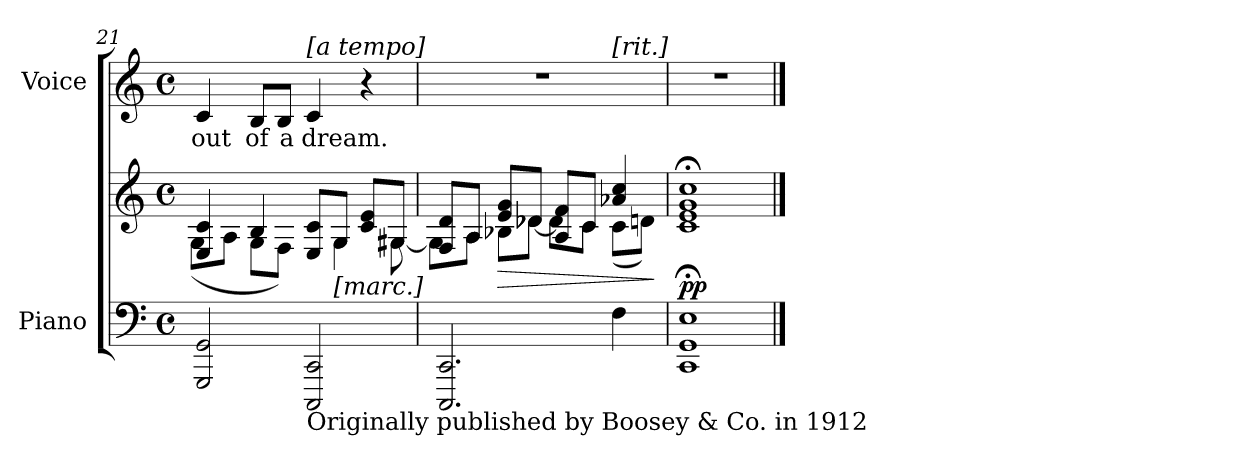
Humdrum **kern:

**kern	**kern	**dynam	**kern	**text
*part2	*part2	*part2	*part1	*part1
*staff3	*staff2	*staff2/3	*staff1	*staff1
*I"Piano	*	*	*I"Voice	*
*I'Pno	*	*	*I'Voice	*
*clefF4	*clefG2	*	*clefG2	*
*k[]	*k[]	*	*k[]	*
*C:	*C:	*	*C:	*
*M4/4	*M4/4	*	*M4/4	*
*met(c)	*met(c)	*	*met(c)	*
=21	=21	=21	=21	=21
*	*^	*	*	*
!	!	!	!	!	!LO:LY:b
2GGG/ 2GG/	4E/ 4c/	(<8G\L	.	4c/	out
.	.	8A\J	.	.	.
!	!	!	!	!	!LO:LY:b
.	4B/	8G\L	.	8B/L	of
!	!	!	!	!	!LO:LY:b
.	.	8F\J)	.	8B/J	a
!	!	!	!	!LO:TX:a:B:t=[a tempo]	!
!LO:TX:b:t=Originally published by Boosey & Co. in 1912	!	!	!	!	!
!	!	!	!	!	!LO:LY:b
2CCC/ 2CC/	8E/ 8c/L	8ryy	.	4c/	dream.
!	!LO:TX:b:i:t=[marc.]	!	!	!	!
.	8G/J	4G\	.	.	.
.	8c/ 8e/L	.	.	4r	.
.	8G#X/J	[<8G#\	.	.	.
=22	=22	=22	=22	=22	=22
*	*	*	*	*^	*
2.CCC/ 2.CC/	8F/ 8d/L	8G#\L]	.	1r	2.ryy	.
.	8A/J	8A\J	.	.	.	.
!	!	!	!LO:HP:b	!	!	!
.	8e/ 8g/L	8B-X\L	>	.	.	.
.	8d-X/J	[<8d-\J	.	.	.	.
.	8A/ 8f/L	8d-\L]	.	.	.	.
.	8c/J	8c\J	.	.	.	.
!	!	!	!	!	!LO:TX:a:B:t=[rit.]	!
4F\	4a-X/ 4cc/	(<8c\L	.	.	4ryy	.
.	.	8dn\J)	.	.	.	.
*	*v	*v	*	*	*	*
.	.	]	.	.	.
=23	=23	=23	=23	=23	=23
!	!	!LO:DY:a=2	!	!	!
*	*	*	*v	*v	*
1CC;< 1GG;< 1E;<	1c;< 1e;< 1g;< 1cc;<	pp	1r	.
==	==	==	==	==
*-	*-	*-	*-	*-
